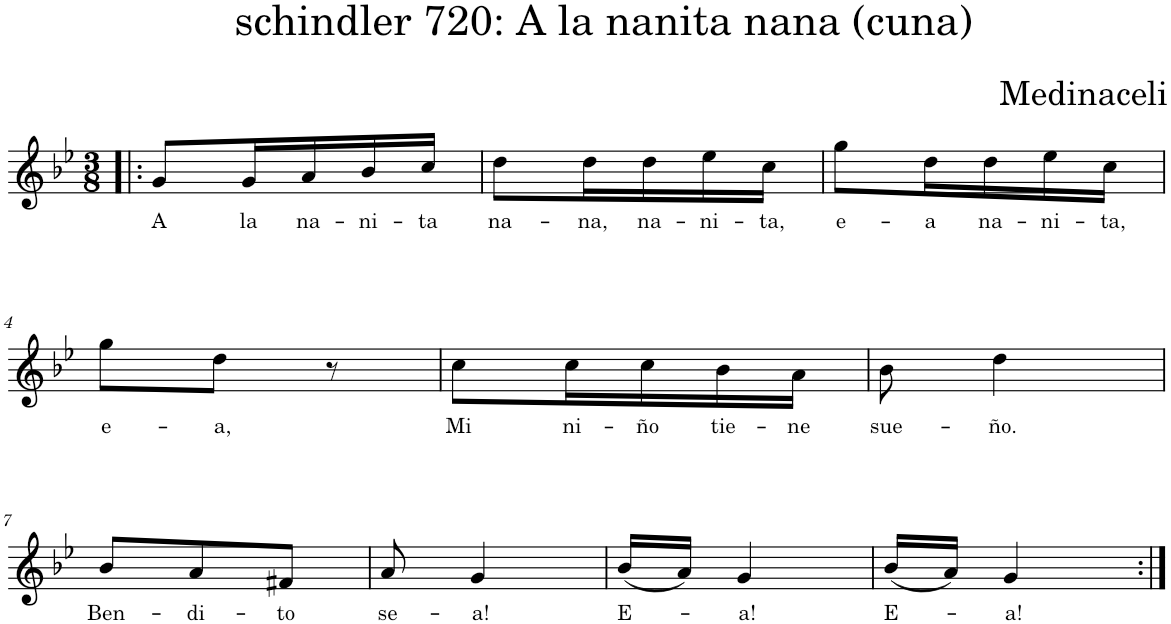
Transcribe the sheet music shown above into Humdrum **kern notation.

**kern	**text
*part1	*part1
*staff1	*staff1
*I"Piano	*
*I'Pno.	*
*clefG2	*
*k[b-e-]	*
*M3/8	*
=1!|:	=1!|:
!	!LO:LY:b
8g/L	A
!	!LO:LY:b
16g/L	la
!	!LO:LY:b
16a/	na-
!	!LO:LY:b
16b-/	-ni-
!	!LO:LY:b
16cc/JJ	-ta
=2	=2
!	!LO:LY:b
8dd\L	na-
!	!LO:LY:b
16dd\L	-na,
!	!LO:LY:b
16dd\	na-
!	!LO:LY:b
16ee-\	-ni-
!	!LO:LY:b
16cc\JJ	-ta,
=3	=3
!	!LO:LY:b
8gg\L	e-
!	!LO:LY:b
16dd\L	-a
!	!LO:LY:b
16dd\	na-
!	!LO:LY:b
16ee-\	-ni-
!	!LO:LY:b
16cc\JJ	-ta,
!!LO:LB:g=z
=4	=4
!	!LO:LY:b
8gg\L	e-
!	!LO:LY:b
8dd\J	-a,
8r	.
=5	=5
!	!LO:LY:b
8cc\L	Mi
!	!LO:LY:b
16cc\L	ni-
!	!LO:LY:b
16cc\	-ño
!	!LO:LY:b
16b-\	tie-
!	!LO:LY:b
16a\JJ	-ne
=6	=6
!	!LO:LY:b
8b-\	sue-
!	!LO:LY:b
4dd\	-ño.
!!LO:LB:g=z
=7	=7
!	!LO:LY:b
8b-/L	Ben-
!	!LO:LY:b
8a/	-di-
!	!LO:LY:b
8f#X/J	-to
=8	=8
!	!LO:LY:b
8a/	se-
!	!LO:LY:b
4g/	-a!
=9	=9
!	!LO:LY:b
(16b-/LL	E-
16a/JJ)	.
!	!LO:LY:b
4g/	-a!
=10	=10
!	!LO:LY:b
(16b-/LL	E-
16a/JJ)	.
!	!LO:LY:b
4g/	-a!
=:|!	=:|!
*-	*-
